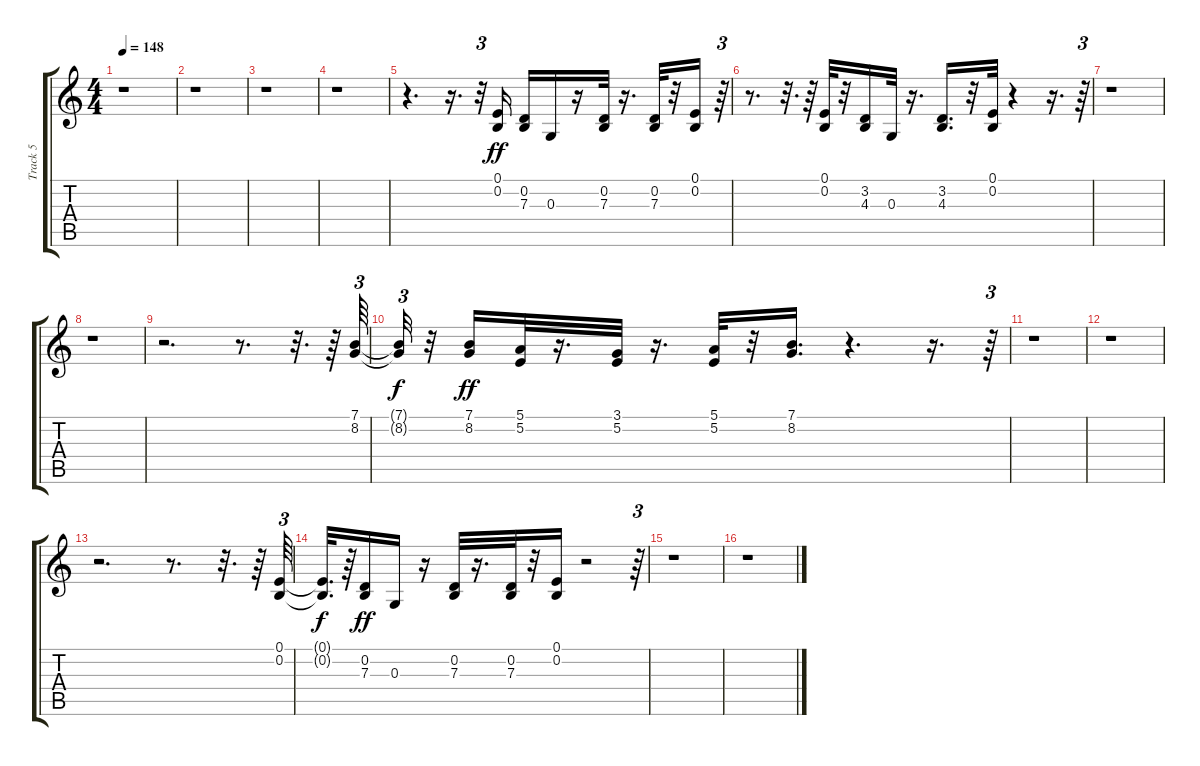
\track ("Track 5" "Track 5") {instrument brasssection}
\staff {score tabs}
\tuning (E4 B3 G3 D3 A2 E2) {hide}
\ts (4 4)
\tempo 148
\clef g2
\ks c
r.1{dy f} |
r.1 |
r.1 |
r.1 |
r.4{d} r.16{d} r.32{tu (3 2)} (0.1 0.2).16{dy ff} (0.2 7.3).16 0.3.16 r.16 (0.2 7.3).32 r.16{d} (0.2 7.3).32 r.32 (0.1 0.2).16 r.64{tu (3 2)} |
r.8{d} r.32{d} r.64 (0.1 0.2).32 r.32 (3.2 4.3).16 0.3.32 r.16{d} (3.2 4.3).16{d} r.32 (0.1 0.2).32 r.4 r.16{d} r.64{tu (3 2)} |
r.1 |
r.1 |
r.2{d} r.8{d} r.32{d} r.64 (7.1 8.2).64{tu (3 2)} |
(7.1{t} 8.2{t}).32{tu (3 2) dy f} r.32 (7.1 8.2).16{dy ff} (5.1 5.2).32 r.16{d} (3.1 5.2).32 r.16{d} (5.1 5.2).32 r.32 (7.1 8.2).16{d} r.4{d} r.16{d} r.64{tu (3 2)} |
r.1 |
r.1 |
r.2{d} r.8{d} r.32{d} r.64 (0.1 0.2).64{tu (3 2)} |
(0.1{t} 0.2{t}).32{d dy f} r.64 (0.2 7.3).16{dy ff} 0.3.16 r.16 (0.2 7.3).32 r.16{d} (0.2 7.3).32 r.32 (0.1 0.2).16 r.2 r.64{tu (3 2)} |
r.1 |
r.1
